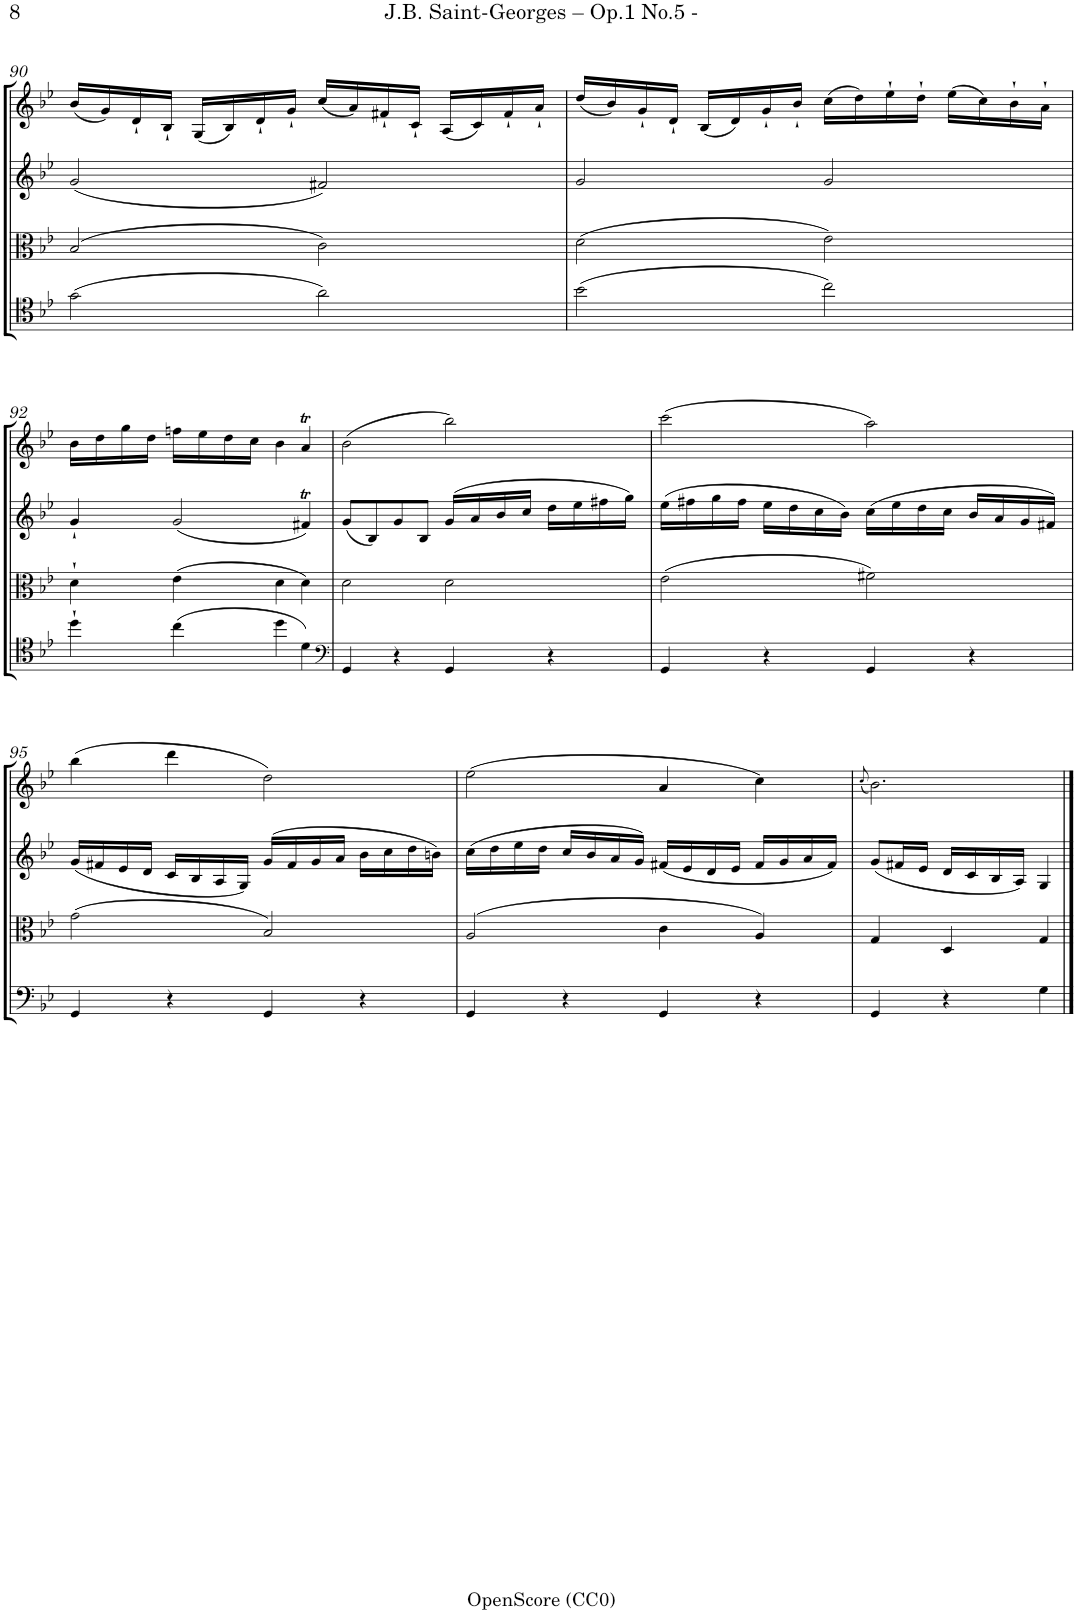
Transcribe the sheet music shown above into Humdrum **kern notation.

**kern	**kern	**kern	**kern
*part4	*part3	*part2	*part1
*staff4	*staff3	*staff2	*staff1
*I"Violoncello	*I"Viola	*I"Violin 2	*I"Violin 1
*I'Vc	*I'Vla	*I'Vln	*I'Vln
!!LO:PB:g=z
*clefC4	*clefC3	*clefG2	*clefG2
*k[b-e-]	*k[b-e-]	*k[b-e-]	*k[b-e-]
*M4/4	*M4/4	*M4/4	*M4/4
*met(c)	*met(c)	*met(c)	*met(c)
=90	=90	=90	=90
(2g\	(2B-/	(2g/	(16b-/LL
.	.	.	16g/)
.	.	.	16d`/
.	.	.	16B-`/JJ
.	.	.	(16G/LL
.	.	.	16B-/)
.	.	.	16d`/
.	.	.	16g`/JJ
2a\)	2c\)	2f#X/)	(16cc/LL
.	.	.	16a/)
.	.	.	16f#X`/
.	.	.	16c`/JJ
.	.	.	(16A/LL
.	.	.	16c/)
.	.	.	16f#`/
.	.	.	16a`/JJ
=91	=91	=91	=91
(2b-\	(2d\	2g/	(16dd/LL
.	.	.	16b-/)
.	.	.	16g`/
.	.	.	16d`/JJ
.	.	.	(16B-/LL
.	.	.	16d/)
.	.	.	16g`/
.	.	.	16b-`/JJ
2cc\)	2e-\)	2g/	(16cc\LL
.	.	.	16dd\)
.	.	.	16ee-`\
.	.	.	16dd`\JJ
.	.	.	(16ee-\LL
.	.	.	16cc\)
.	.	.	16b-`\
.	.	.	16a`\JJ
!!LO:LB:g=z
=92	=92	=92	=92
4dd`\	4d`\	4g`/	16b-\LL
.	.	.	16dd\
.	.	.	16gg\
.	.	.	16dd\JJ
(4cc\	(4e-\	(2g/	16ffn\LL
.	.	.	16ee-\
.	.	.	16dd\
.	.	.	16cc\JJ
4dd\	4d\	.	4b-\
4d\)	4d\)	4f#Xt/)	4at/
=93	=93	=93	=93
*clefF4	*	*	*
4GG/	2d\	(8g/L	(2b-\
.	.	8B-/)	.
4r	.	8g/	.
.	.	8B-/J	.
4GG/	2d\	(>16g/LL	2bb-\)
.	.	16a/	.
.	.	16b-/	.
.	.	16cc/JJ	.
4r	.	16dd\LL	.
.	.	16ee-\	.
.	.	16ff#X\	.
.	.	16gg\JJ)	.
=94	=94	=94	=94
4GG/	(2e-\	(>16ee-\LL	(2ccc\
.	.	16ff#X\	.
.	.	16gg\	.
.	.	16ff#\JJ	.
4r	.	16ee-\LL	.
.	.	16dd\	.
.	.	16cc\	.
.	.	16b-\JJ)	.
4GG/	2f#X\)	(>16cc\LL	2aa\)
.	.	16ee-\	.
.	.	16dd\	.
.	.	16cc\JJ	.
4r	.	16b-/LL	.
.	.	16a/	.
.	.	16g/	.
.	.	16f#X/JJ)	.
!!LO:LB:g=z
=95	=95	=95	=95
4GG/	(2g\	(<16g/LL	(4bb-\
.	.	16f#X/	.
.	.	16e-/	.
.	.	16d/JJ	.
4r	.	16c/LL	4ddd\
.	.	16B-/	.
.	.	16A/	.
.	.	16G/JJ)	.
4GG/	2B-/)	(>16g/LL	2dd\)
.	.	16f#/	.
.	.	16g/	.
.	.	16a/JJ	.
4r	.	16b-\LL	.
.	.	16cc\	.
.	.	16dd\	.
.	.	16bn\JJ)	.
=96	=96	=96	=96
4GG/	(2A/	(>16cc\LL	(2ee-\
.	.	16dd\	.
.	.	16ee-\	.
.	.	16dd\JJ	.
4r	.	16cc/LL	.
.	.	16b-/	.
.	.	16a/	.
.	.	16g/JJ)	.
4GG/	4c\	(<16f#X/LL	4a/
.	.	16e-/	.
.	.	16d/	.
.	.	16e-/JJ	.
4r	4A/)	16f#/LL	4cc\)
.	.	16g/	.
.	.	16a/	.
.	.	16f#/JJ)	.
=97	=97	=97	=97
.	.	.	(8qcc/
4GG/	4G/	(<8g/L	2.b-\)
.	.	16f#X/L	.
.	.	16e-/JJ	.
4r	4D/	16d/LL	.
.	.	16c/	.
.	.	16B-/	.
.	.	16A/JJ)	.
4G\	4G/	4G/	.
==	==	==	==
*-	*-	*-	*-
